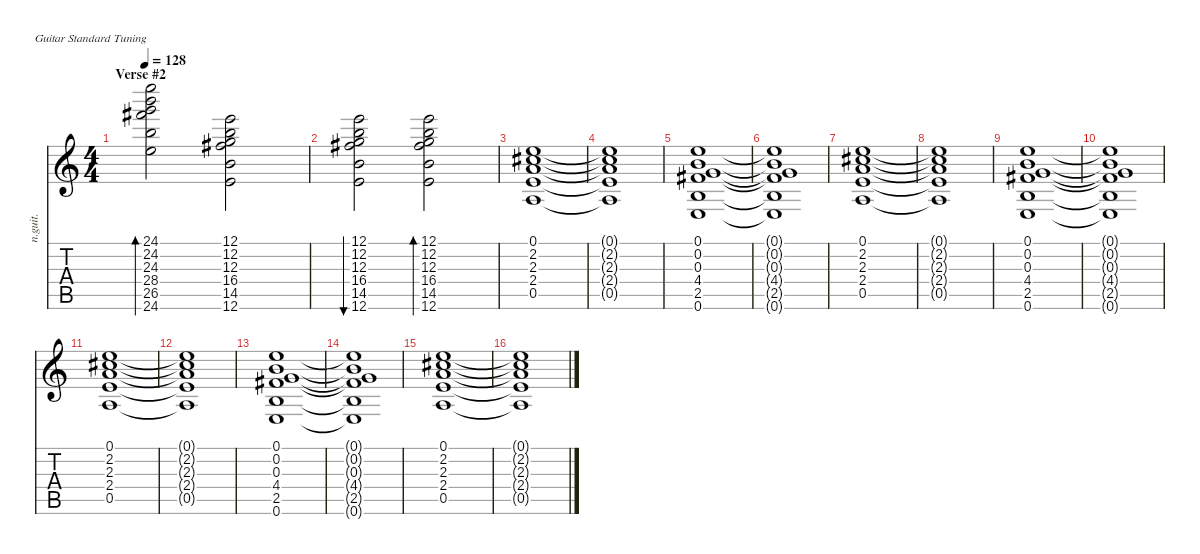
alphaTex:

\defaultSystemsLayout 4
\hideDynamics
\bracketExtendMode nobrackets
\otherSystemsTrackNameOrientation horizontal
\track ("Keyboard" "n.guit.") {instrument acousticguitarnylon}
\staff {score tabs}
\tuning (E4 B3 G3 D3 A2 E2)
\ts (4 4)
\section ("" "Verse #2")
\tempo 128
\clef g2
\ks c
(24.1 24.2 24.3 28.4{acc #} 26.5 24.6).2{bd 240 dy f beam Down} (12.1 12.2 12.3 16.4{acc #} 14.5 12.6).2{beam Down} |
(12.1 12.2 12.3 16.4{acc #} 14.5 12.6).2{bu 480 beam Down} (12.1 12.2 12.3 16.4{acc #} 14.5 12.6).2{bd 480 beam Down} |
(0.1 2.2{acc #} 2.3 2.4 0.5).1{beam Up} |
(0.1{t} 2.2{t acc #} 2.3{t} 2.4{t} 0.5{t}).1{beam Up} |
(0.1 0.2 0.3 4.4{acc #} 2.5 0.6).1{beam Up} |
(0.1{t} 0.2{t} 0.3{t} 4.4{t acc #} 2.5{t} 0.6{t}).1{beam Up} |
(0.1 2.2{acc #} 2.3 2.4 0.5).1{beam Up} |
(0.1{t} 2.2{t acc #} 2.3{t} 2.4{t} 0.5{t}).1{beam Up} |
(0.1 0.2 0.3 4.4{acc #} 2.5 0.6).1{beam Up} |
(0.1{t} 0.2{t} 0.3{t} 4.4{t acc #} 2.5{t} 0.6{t}).1{beam Up} |
(0.1 2.2{acc #} 2.3 2.4 0.5).1{beam Up} |
(0.1{t} 2.2{t acc #} 2.3{t} 2.4{t} 0.5{t}).1{beam Up} |
(0.1 0.2 0.3 4.4{acc #} 2.5 0.6).1{beam Up} |
(0.1{t} 0.2{t} 0.3{t} 4.4{t acc #} 2.5{t} 0.6{t}).1{beam Up} |
(0.1 2.2{acc #} 2.3 2.4 0.5).1{beam Up} |
(0.1{t} 2.2{t acc #} 2.3{t} 2.4{t} 0.5{t}).1{beam Up}
